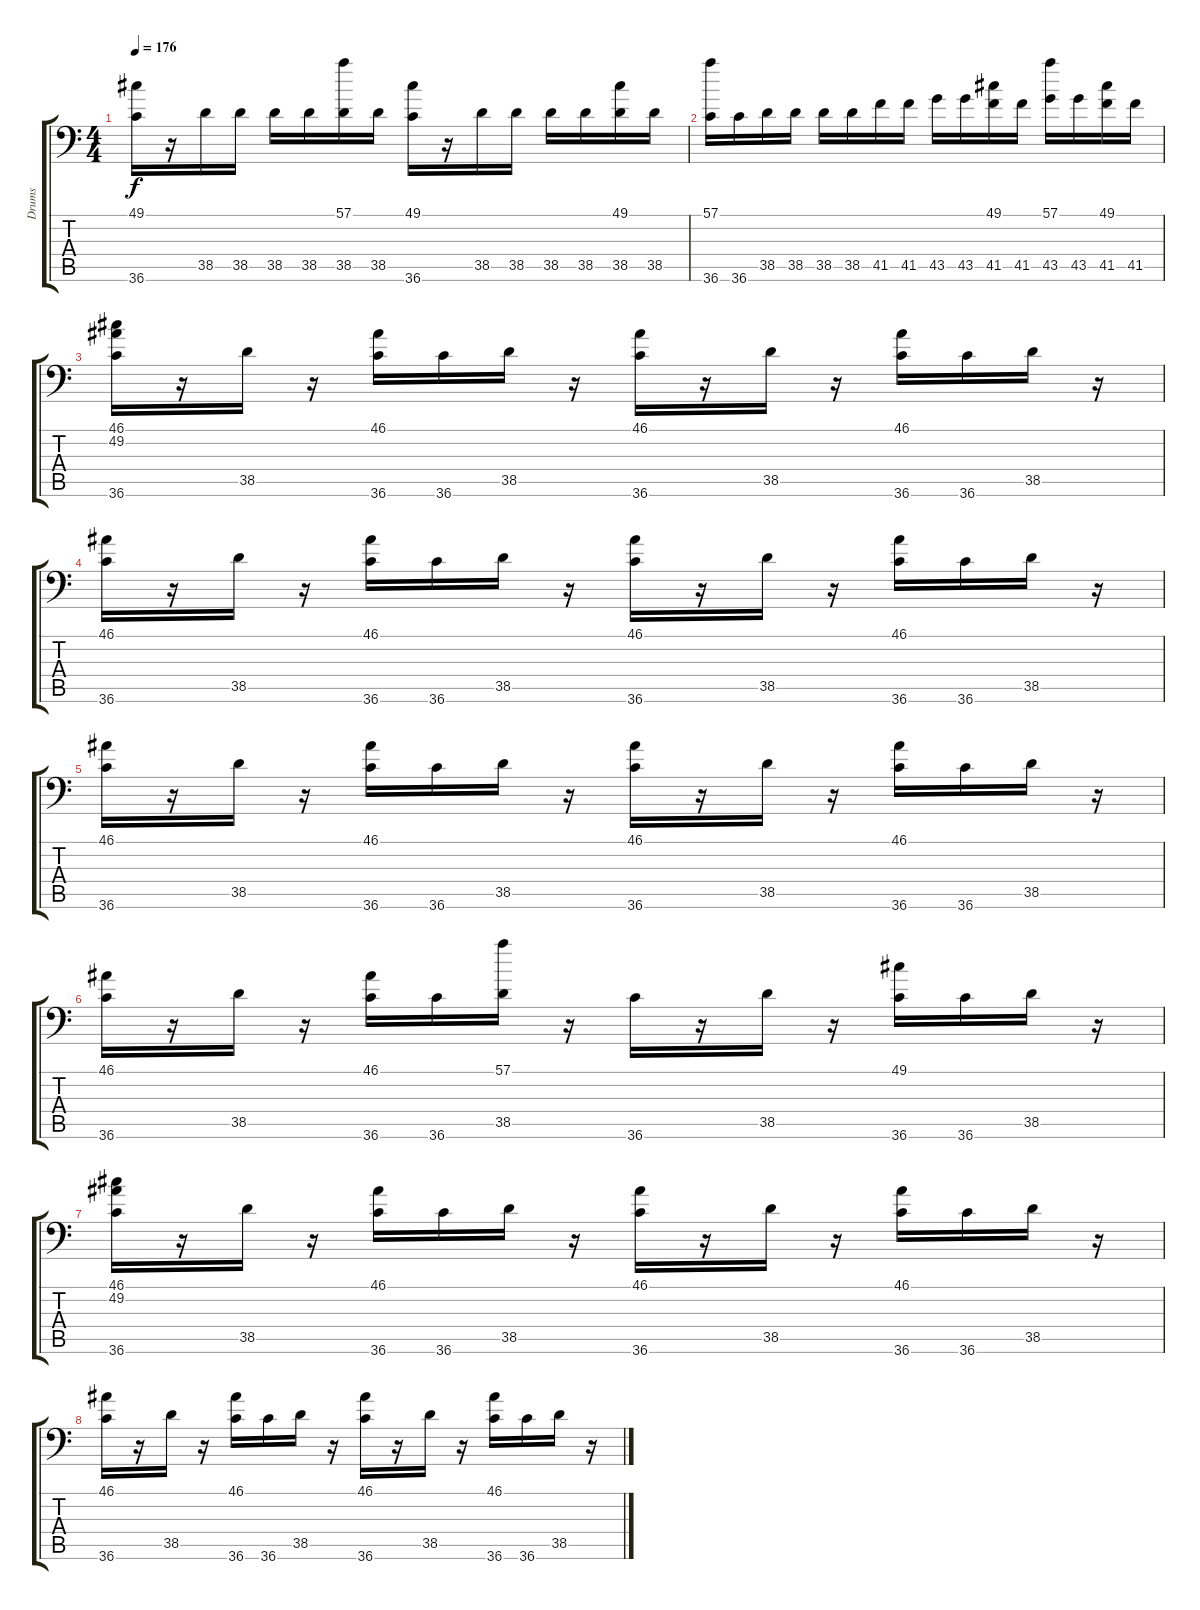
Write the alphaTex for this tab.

\track ("Drums" "Drums") {instrument acousticgrandpiano}
\staff {score tabs}
\tuning (C-1 C-1 C-1 C-1 C-1 C-1) {hide}
\ts (4 4)
\tempo 176
\clef f4
\ks c
(49.1 36.6).16{dy f} r.16 38.5.16 38.5.16 38.5.16 38.5.16 (57.1 38.5).16 38.5.16 (49.1 36.6).16 r.16 38.5.16 38.5.16 38.5.16 38.5.16 (49.1 38.5).16 38.5.16 |
(57.1 36.6).16 36.6.16 38.5.16 38.5.16 38.5.16 38.5.16 41.5.16 41.5.16 43.5.16 43.5.16 (49.1 41.5).16 41.5.16 (57.1 43.5).16 43.5.16 (49.1 41.5).16 41.5.16 |
(46.1 49.2 36.6).16 r.16 38.5.16 r.16 (46.1 36.6).16 36.6.16 38.5.16 r.16 (46.1 36.6).16 r.16 38.5.16 r.16 (46.1 36.6).16 36.6.16 38.5.16 r.16 |
(46.1 36.6).16 r.16 38.5.16 r.16 (46.1 36.6).16 36.6.16 38.5.16 r.16 (46.1 36.6).16 r.16 38.5.16 r.16 (46.1 36.6).16 36.6.16 38.5.16 r.16 |
(46.1 36.6).16 r.16 38.5.16 r.16 (46.1 36.6).16 36.6.16 38.5.16 r.16 (46.1 36.6).16 r.16 38.5.16 r.16 (46.1 36.6).16 36.6.16 38.5.16 r.16 |
(46.1 36.6).16 r.16 38.5.16 r.16 (46.1 36.6).16 36.6.16 (57.1 38.5).16 r.16 36.6.16 r.16 38.5.16 r.16 (49.1 36.6).16 36.6.16 38.5.16 r.16 |
(46.1 49.2 36.6).16 r.16 38.5.16 r.16 (46.1 36.6).16 36.6.16 38.5.16 r.16 (46.1 36.6).16 r.16 38.5.16 r.16 (46.1 36.6).16 36.6.16 38.5.16 r.16 |
(46.1 36.6).16 r.16 38.5.16 r.16 (46.1 36.6).16 36.6.16 38.5.16 r.16 (46.1 36.6).16 r.16 38.5.16 r.16 (46.1 36.6).16 36.6.16 38.5.16 r.16
